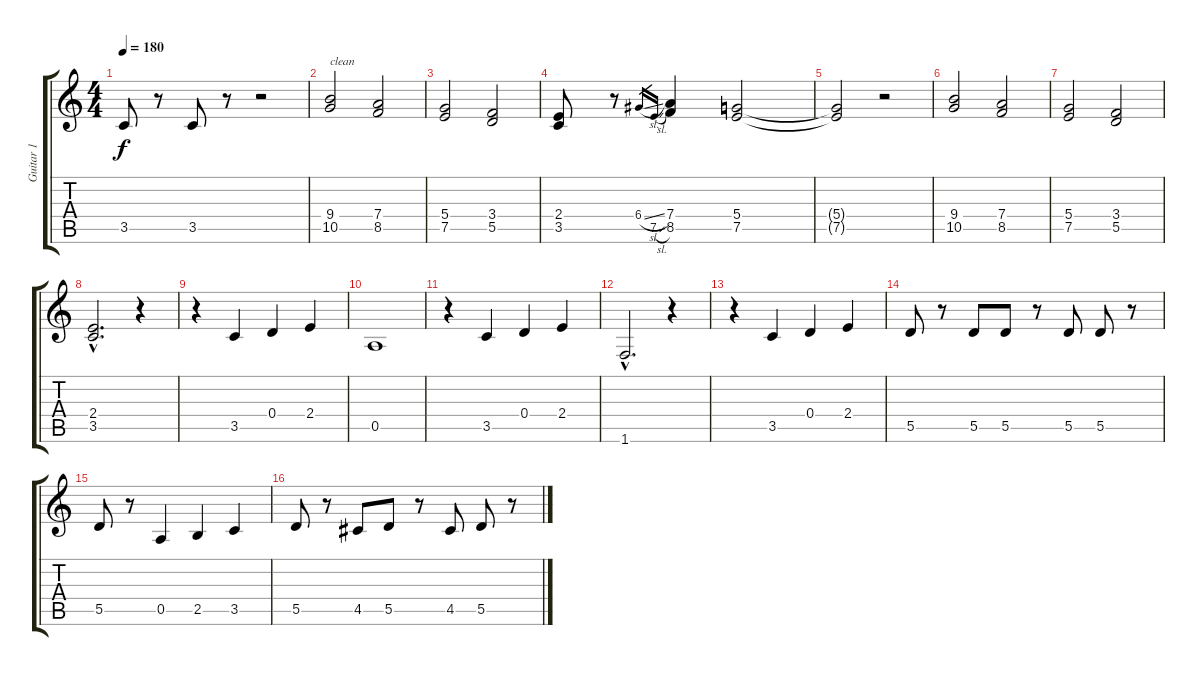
\track ("Guitar 1" "Guitar 1") {instrument electricguitarclean}
\staff {score tabs}
\tuning (E4 B3 G3 D3 A2 E2) {hide}
\ts (4 4)
\tempo 180
\clef g2
\ks c
3.5.8{dy f} r.8 3.5.8 r.8 r.2 |
(9.4 10.5).2{txt "clean" instrument electricguitarclean} (7.4 8.5).2 |
(5.4 7.5).2 (3.4 5.5).2 |
(2.4 3.5).8 r.8 6.4{sl}.16{gr} 7.5{sl}.16{gr} (7.4 8.5).4 (5.4 7.5).2 |
(5.4{t} 7.5{t}).2 r.2 |
(9.4 10.5).2 (7.4 8.5).2 |
(5.4 7.5).2 (3.4 5.5).2 |
(2.4{hac} 3.5{hac}).2{d} r.4 |
r.4 3.5.4 0.4.4 2.4.4 |
0.5.1 |
r.4 3.5.4 0.4.4 2.4.4 |
1.6{hac}.2{d} r.4 |
r.4 3.5.4 0.4.4 2.4.4 |
5.5.8 r.8 5.5.8 5.5.8 r.8 5.5.8 5.5.8 r.8 |
5.5.8 r.8 0.5.4 2.5.4 3.5.4 |
5.5.8 r.8 4.5.8 5.5.8 r.8 4.5.8 5.5.8 r.8
